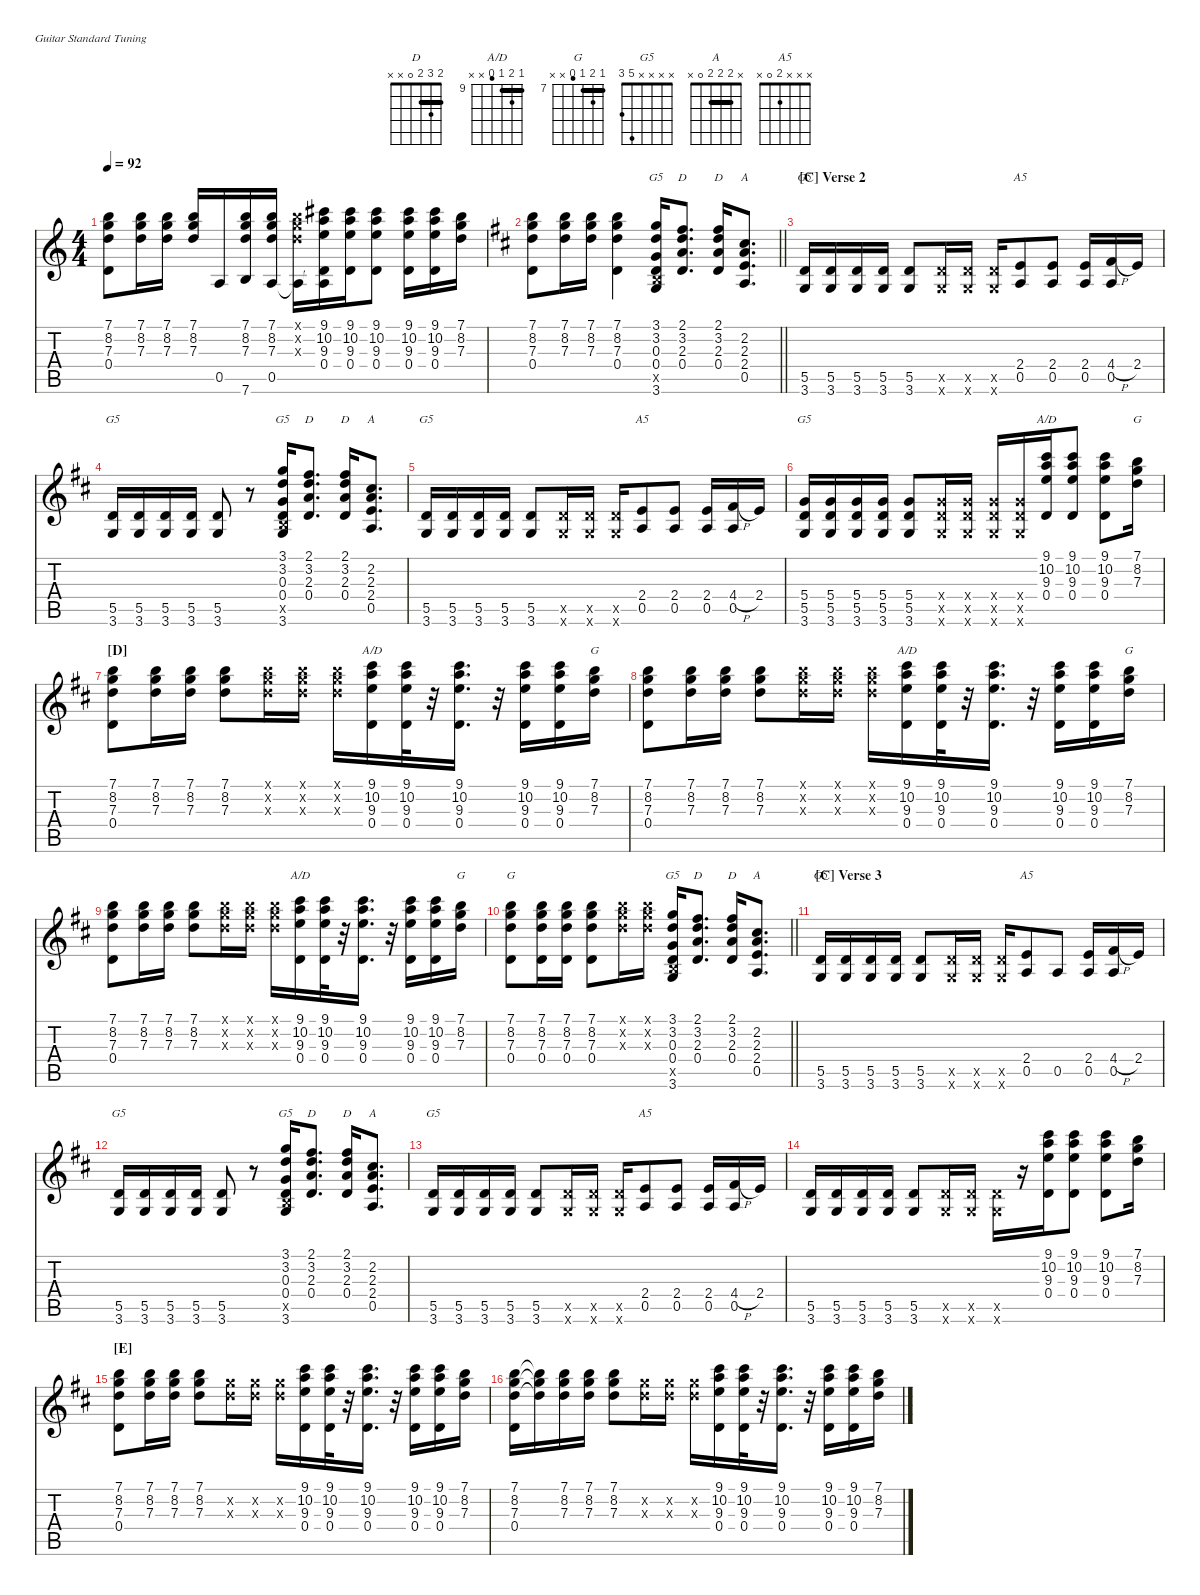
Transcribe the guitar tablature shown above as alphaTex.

\hideDynamics
\bracketExtendMode nobrackets
\singleTrackTrackNamePolicy hidden
\multiTrackTrackNamePolicy hidden
\firstSystemTrackNameMode fullname
\firstSystemTrackNameOrientation horizontal
\otherSystemsTrackNameOrientation horizontal
\track ("Acoustic" "S-Gt") {instrument acousticguitarsteel}
\staff {score tabs}
\tuning (E4 B3 G3 D3 A2 E2)
\chord ("D" 2 3 2 0 x x) {barre 2}
\chord ("A/D" 9 10 9 8 x x) {firstfret 9 barre 9}
\chord ("G" 7 8 7 x x x) {firstfret 7 barre 7}
\chord ("G5" 3 3 0 0 x 3)
\chord ("A" x 2 2 2 0 x) {barre (2 2)}
\chord ("G5" x x x 5 5 3)
\chord ("A5" x x x 2 0 x)
\chord ("G5" x x x x 5 3)
\chord ("G" 7 8 7 6 x x) {firstfret 7 barre 7}
\ts (4 4)
\tempo 92
\clef g2
\ks c
(7.1 8.2 7.3 0.4).8{dy f beam Down} (7.1 8.2 7.3).16{beam Down} (7.1 8.2 7.3).16{beam Down} (7.1 8.2 7.3).16{beam Up} 0.5.16{beam Up} (7.1 8.2 7.3 7.6).16{beam Up} (7.1 8.2 7.3 0.5).16{beam Up} (7.1{x} 8.2{x} 7.3{x} 0.5{t}).16{beam Down} (9.1{acc #} 10.2 9.3 0.4 0.5{t}).16{beam Down} (9.1{acc #} 10.2 9.3 0.4).16{beam Down} (9.1{acc #} 10.2 9.3 0.4).8{beam Down} (9.1{acc #} 10.2 9.3 0.4).16{beam Down} (9.1{acc #} 10.2 9.3 0.4).16{beam Down} (7.1 8.2 7.3).16{beam Down} |
\barLineRight lightlight
\ks d
(7.1{acc forcenatural} 8.2{acc forcenatural} 7.3{acc forcenatural} 0.4{acc forcenatural}).8{beam Down} (7.1{acc forcenatural} 8.2{acc forcenatural} 7.3{acc forcenatural}).16{beam Down} (7.1{acc forcenatural} 8.2{acc forcenatural} 7.3{acc forcenatural}).16{beam Down} (7.1{acc forcenatural} 8.2{acc forcenatural} 7.3{acc forcenatural} 0.4{acc forcenatural}).4{beam Down} (3.1{acc forcenatural} 3.2{acc forcenatural} 0.3{acc forcenatural} 0.4{acc forcenatural} 2.5{x acc forcenatural} 3.6{acc forcenatural}).16{ch "G5" beam Up} (2.1{acc #} 3.2{acc forcenatural} 2.3{acc forcenatural} 0.4{acc forcenatural}).8{d ch "D" beam Up} (2.1{acc #} 3.2{acc forcenatural} 2.3{acc forcenatural} 0.4{acc forcenatural}).16{ch "D" beam Up} (2.2{acc #} 2.3{acc forcenatural} 2.4{acc forcenatural} 0.5{acc forcenatural}).8{d ch "A" beam Up} |
\section ("C" "Verse 2")
(5.5{acc forcenatural} 3.6{acc forcenatural}).16{ch "G5" beam Up} (5.5{acc forcenatural} 3.6{acc forcenatural}).16{beam Up} (5.5{acc forcenatural} 3.6{acc forcenatural}).16{beam Up} (5.5{acc forcenatural} 3.6{acc forcenatural}).16{beam Up} (5.5{acc forcenatural} 3.6{acc forcenatural}).8{beam Up} (5.5{x acc forcenatural} 3.6{x acc forcenatural}).16{beam Up} (5.5{x acc forcenatural} 3.6{x acc forcenatural}).16{beam Up} (5.5{x acc forcenatural} 3.6{x acc forcenatural}).16{beam Up} (0.5{acc forcenatural} 2.4{acc forcenatural}).8{ch "A5" beam Up} (2.4{acc forcenatural} 0.5{acc forcenatural}).8{beam Up} (2.4{acc forcenatural} 0.5{acc forcenatural}).16{beam Up} (4.4{h acc #} 0.5{acc forcenatural}).16{beam Up} 2.4{acc forcenatural}.16{beam Up} |
(5.5{acc forcenatural} 3.6{acc forcenatural}).16{ch "G5" beam Up} (5.5{acc forcenatural} 3.6{acc forcenatural}).16{beam Up} (5.5{acc forcenatural} 3.6{acc forcenatural}).16{beam Up} (5.5{acc forcenatural} 3.6{acc forcenatural}).16{beam Up} (5.5{acc forcenatural} 3.6{acc forcenatural}).8{beam Up} r.8{beam Up} (3.1{acc forcenatural} 3.2{acc forcenatural} 0.3{acc forcenatural} 0.4{acc forcenatural} 2.5{x acc forcenatural} 3.6{acc forcenatural}).16{ch "G5" beam Up} (2.1{acc #} 3.2{acc forcenatural} 2.3{acc forcenatural} 0.4{acc forcenatural}).8{d ch "D" beam Up} (2.1{acc #} 3.2{acc forcenatural} 2.3{acc forcenatural} 0.4{acc forcenatural}).16{ch "D" beam Up} (2.2{acc #} 2.3{acc forcenatural} 2.4{acc forcenatural} 0.5{acc forcenatural}).8{d ch "A" beam Up} |
(5.5{acc forcenatural} 3.6{acc forcenatural}).16{ch "G5" beam Up} (5.5{acc forcenatural} 3.6{acc forcenatural}).16{beam Up} (5.5{acc forcenatural} 3.6{acc forcenatural}).16{beam Up} (5.5{acc forcenatural} 3.6{acc forcenatural}).16{beam Up} (5.5{acc forcenatural} 3.6{acc forcenatural}).8{beam Up} (5.5{x acc forcenatural} 3.6{x acc forcenatural}).16{beam Up} (5.5{x acc forcenatural} 3.6{x acc forcenatural}).16{beam Up} (5.5{x acc forcenatural} 3.6{x acc forcenatural}).16{beam Up} (2.4{acc forcenatural} 0.5{acc forcenatural}).8{ch "A5" beam Up} (2.4{acc forcenatural} 0.5{acc forcenatural}).8{beam Up} (2.4{acc forcenatural} 0.5{acc forcenatural}).16{beam Up} (4.4{h acc #} 0.5{acc forcenatural}).16{beam Up} 2.4{acc forcenatural}.16{beam Up} |
(5.4{acc forcenatural} 5.5{acc forcenatural} 3.6{acc forcenatural}).16{ch "G5" beam Up} (5.4{acc forcenatural} 5.5{acc forcenatural} 3.6{acc forcenatural}).16{beam Up} (5.4{acc forcenatural} 5.5{acc forcenatural} 3.6{acc forcenatural}).16{beam Up} (5.4{acc forcenatural} 5.5{acc forcenatural} 3.6{acc forcenatural}).16{beam Up} (5.4{acc forcenatural} 5.5{acc forcenatural} 3.6{acc forcenatural}).8{beam Up} (5.4{x acc forcenatural} 5.5{x acc forcenatural} 3.6{x acc forcenatural}).16{beam Up} (5.4{x acc forcenatural} 5.5{x acc forcenatural} 3.6{x acc forcenatural}).16{beam Up} (5.4{x acc forcenatural} 5.5{x acc forcenatural} 3.6{x acc forcenatural}).16{beam Up} (5.4{x acc forcenatural} 5.5{x acc forcenatural} 3.6{x acc forcenatural}).16{beam Up} (9.1{acc #} 10.2{acc forcenatural} 9.3{acc forcenatural} 0.4{acc forcenatural}).16{ch "A/D" beam Up} (9.1{acc #} 10.2{acc forcenatural} 9.3{acc forcenatural} 0.4{acc forcenatural}).8{beam Up} (9.1{acc #} 10.2{acc forcenatural} 9.3{acc forcenatural} 0.4{acc forcenatural}).8{beam Down} (7.1{acc forcenatural} 8.2{acc forcenatural} 7.3{acc forcenatural}).16{ch "G" beam Down} |
\section ("D" "")
(7.1{acc forcenatural} 8.2{acc forcenatural} 7.3{acc forcenatural} 0.4{acc forcenatural}).8{beam Down} (7.1{acc forcenatural} 8.2{acc forcenatural} 7.3{acc forcenatural}).16{beam Down} (7.1{acc forcenatural} 8.2{acc forcenatural} 7.3{acc forcenatural}).16{beam Down} (7.1{acc forcenatural} 8.2{acc forcenatural} 7.3{acc forcenatural}).8{beam Down} (7.1{x acc forcenatural} 8.2{x acc forcenatural} 7.3{x acc forcenatural}).16{beam Down} (7.1{x acc forcenatural} 8.2{x acc forcenatural} 7.3{x acc forcenatural}).16{beam Down} (7.1{x acc forcenatural} 8.2{x acc forcenatural} 7.3{x acc forcenatural}).16{beam Down} (9.1{acc #} 10.2{acc forcenatural} 9.3{acc forcenatural} 0.4{acc forcenatural}).16{ch "A/D" beam Down} (9.1{acc #} 10.2{acc forcenatural} 9.3{acc forcenatural} 0.4{acc forcenatural}).32{beam Down} r.32{beam Down} (9.1{acc #} 10.2{acc forcenatural} 9.3{acc forcenatural} 0.4{acc forcenatural}).16{d beam Down} r.32{beam Down} (9.1{acc #} 10.2{acc forcenatural} 9.3{acc forcenatural} 0.4{acc forcenatural}).16{beam Down} (9.1{acc #} 10.2{acc forcenatural} 9.3{acc forcenatural} 0.4{acc forcenatural}).16{beam Down} (7.1{acc forcenatural} 8.2{acc forcenatural} 7.3{acc forcenatural}).16{ch "G" beam Down} |
(7.1{acc forcenatural} 8.2{acc forcenatural} 7.3{acc forcenatural} 0.4{acc forcenatural}).8{beam Down} (7.1{acc forcenatural} 8.2{acc forcenatural} 7.3{acc forcenatural}).16{beam Down} (7.1{acc forcenatural} 8.2{acc forcenatural} 7.3{acc forcenatural}).16{beam Down} (7.1{acc forcenatural} 8.2{acc forcenatural} 7.3{acc forcenatural}).8{beam Down} (7.1{x acc forcenatural} 8.2{x acc forcenatural} 7.3{x acc forcenatural}).16{beam Down} (7.1{x acc forcenatural} 8.2{x acc forcenatural} 7.3{x acc forcenatural}).16{beam Down} (7.1{x acc forcenatural} 8.2{x acc forcenatural} 7.3{x acc forcenatural}).16{beam Down} (9.1{acc #} 10.2{acc forcenatural} 9.3{acc forcenatural} 0.4{acc forcenatural}).16{ch "A/D" beam Down} (9.1{acc #} 10.2{acc forcenatural} 9.3{acc forcenatural} 0.4{acc forcenatural}).32{beam Down} r.32{beam Down} (9.1{acc #} 10.2{acc forcenatural} 9.3{acc forcenatural} 0.4{acc forcenatural}).16{d beam Down} r.32{beam Down} (9.1{acc #} 10.2{acc forcenatural} 9.3{acc forcenatural} 0.4{acc forcenatural}).16{beam Down} (9.1{acc #} 10.2{acc forcenatural} 9.3{acc forcenatural} 0.4{acc forcenatural}).16{beam Down} (7.1{acc forcenatural} 8.2{acc forcenatural} 7.3{acc forcenatural}).16{ch "G" beam Down} |
(7.1{acc forcenatural} 8.2{acc forcenatural} 7.3{acc forcenatural} 0.4{acc forcenatural}).8{beam Down} (7.1{acc forcenatural} 8.2{acc forcenatural} 7.3{acc forcenatural}).16{beam Down} (7.1{acc forcenatural} 8.2{acc forcenatural} 7.3{acc forcenatural}).16{beam Down} (7.1{acc forcenatural} 8.2{acc forcenatural} 7.3{acc forcenatural}).8{beam Down} (7.1{x acc forcenatural} 8.2{x acc forcenatural} 7.3{x acc forcenatural}).16{beam Down} (7.1{x acc forcenatural} 8.2{x acc forcenatural} 7.3{x acc forcenatural}).16{beam Down} (7.1{x acc forcenatural} 8.2{x acc forcenatural} 7.3{x acc forcenatural}).16{beam Down} (9.1{acc #} 10.2{acc forcenatural} 9.3{acc forcenatural} 0.4{acc forcenatural}).16{ch "A/D" beam Down} (9.1{acc #} 10.2{acc forcenatural} 9.3{acc forcenatural} 0.4{acc forcenatural}).32{beam Down} r.32{beam Down} (9.1{acc #} 10.2{acc forcenatural} 9.3{acc forcenatural} 0.4{acc forcenatural}).16{d beam Down} r.32{beam Down} (9.1{acc #} 10.2{acc forcenatural} 9.3{acc forcenatural} 0.4{acc forcenatural}).16{beam Down} (9.1{acc #} 10.2{acc forcenatural} 9.3{acc forcenatural} 0.4{acc forcenatural}).16{beam Down} (7.1{acc forcenatural} 8.2{acc forcenatural} 7.3{acc forcenatural}).16{ch "G" beam Down} |
\barLineRight lightlight
(7.1{acc forcenatural} 8.2{acc forcenatural} 7.3{acc forcenatural} 0.4{acc forcenatural}).8{ch "G" beam Down} (7.1{acc forcenatural} 8.2{acc forcenatural} 7.3{acc forcenatural} 0.4{acc forcenatural}).16{beam Down} (7.1{acc forcenatural} 8.2{acc forcenatural} 7.3{acc forcenatural} 0.4{acc forcenatural}).16{beam Down} (7.1{acc forcenatural} 8.2{acc forcenatural} 7.3{acc forcenatural} 0.4{acc forcenatural}).8{beam Down} (7.1{x acc forcenatural} 8.2{x acc forcenatural} 7.3{x acc forcenatural}).16{beam Down} (7.1{x acc forcenatural} 8.2{x acc forcenatural} 7.3{x acc forcenatural}).16{beam Down} (3.1{acc forcenatural} 3.2{acc forcenatural} 0.3{acc forcenatural} 0.4{acc forcenatural} 2.5{x acc forcenatural} 3.6{acc forcenatural}).16{ch "G5" dy ff beam Up} (2.1{acc #} 3.2{acc forcenatural} 2.3{acc forcenatural} 0.4{acc forcenatural}).8{d ch "D" beam Up} (2.1{acc #} 3.2{acc forcenatural} 2.3{acc forcenatural} 0.4{acc forcenatural}).16{ch "D" beam Up} (2.2{acc #} 2.3{acc forcenatural} 2.4{acc forcenatural} 0.5{acc forcenatural}).8{d ch "A" beam Up} |
\section ("C" "Verse 3")
(5.5{acc forcenatural} 3.6{acc forcenatural}).16{ch "G5" dy f beam Up} (5.5{acc forcenatural} 3.6{acc forcenatural}).16{beam Up} (5.5{acc forcenatural} 3.6{acc forcenatural}).16{beam Up} (5.5{acc forcenatural} 3.6{acc forcenatural}).16{beam Up} (5.5{acc forcenatural} 3.6{acc forcenatural}).8{beam Up} (5.5{x acc forcenatural} 3.6{x acc forcenatural}).16{beam Up} (5.5{x acc forcenatural} 3.6{x acc forcenatural}).16{beam Up} (5.5{x acc forcenatural} 3.6{x acc forcenatural}).16{beam Up} (2.4{acc forcenatural} 0.5{acc forcenatural}).8{ch "A5" beam Up} 0.5{acc forcenatural}.8{beam Up} (2.4{acc forcenatural} 0.5{acc forcenatural}).16{beam Up} (4.4{h acc #} 0.5{acc forcenatural}).16{beam Up} 2.4{acc forcenatural}.16{beam Up} |
(5.5{acc forcenatural} 3.6{acc forcenatural}).16{ch "G5" beam Up} (5.5{acc forcenatural} 3.6{acc forcenatural}).16{beam Up} (5.5{acc forcenatural} 3.6{acc forcenatural}).16{beam Up} (5.5{acc forcenatural} 3.6{acc forcenatural}).16{beam Up} (5.5{acc forcenatural} 3.6{acc forcenatural}).8{beam Up} r.8{beam Up} (3.1{acc forcenatural} 3.2{acc forcenatural} 0.3{acc forcenatural} 0.4{acc forcenatural} 2.5{x acc forcenatural} 3.6{acc forcenatural}).16{ch "G5" beam Up} (2.1{acc #} 3.2{acc forcenatural} 2.3{acc forcenatural} 0.4{acc forcenatural}).8{d ch "D" beam Up} (2.1{acc #} 3.2{acc forcenatural} 2.3{acc forcenatural} 0.4{acc forcenatural}).16{ch "D" beam Up} (2.2{acc #} 2.3{acc forcenatural} 2.4{acc forcenatural} 0.5{acc forcenatural}).8{d ch "A" beam Up} |
(5.5{acc forcenatural} 3.6{acc forcenatural}).16{ch "G5" beam Up} (5.5{acc forcenatural} 3.6{acc forcenatural}).16{beam Up} (5.5{acc forcenatural} 3.6{acc forcenatural}).16{beam Up} (5.5{acc forcenatural} 3.6{acc forcenatural}).16{beam Up} (5.5{acc forcenatural} 3.6{acc forcenatural}).8{beam Up} (5.5{x acc forcenatural} 3.6{x acc forcenatural}).16{beam Up} (5.5{x acc forcenatural} 3.6{x acc forcenatural}).16{beam Up} (5.5{x acc forcenatural} 3.6{x acc forcenatural}).16{beam Up} (2.4{acc forcenatural} 0.5{acc forcenatural}).8{ch "A5" beam Up} (2.4{acc forcenatural} 0.5{acc forcenatural}).8{beam Up} (2.4{acc forcenatural} 0.5{acc forcenatural}).16{beam Up} (4.4{h acc #} 0.5{acc forcenatural}).16{beam Up} 2.4{acc forcenatural}.16{beam Up} |
(5.5{acc forcenatural} 3.6{acc forcenatural}).16{dy mf beam Up} (5.5{acc forcenatural} 3.6{acc forcenatural}).16{beam Up} (5.5{acc forcenatural} 3.6{acc forcenatural}).16{beam Up} (5.5{acc forcenatural} 3.6{acc forcenatural}).16{beam Up} (5.5{acc forcenatural} 3.6{acc forcenatural}).8{beam Up} (5.5{x acc forcenatural} 3.6{x acc forcenatural}).16{dy f beam Up} (5.5{x acc forcenatural} 3.6{x acc forcenatural}).16{beam Up} (5.5{x acc forcenatural} 3.6{x acc forcenatural}).16{beam Down} r.16{beam Down} (9.1{acc #} 10.2{acc forcenatural} 9.3{acc forcenatural} 0.4{acc forcenatural}).16{beam Down} (9.1{acc #} 10.2{acc forcenatural} 9.3{acc forcenatural} 0.4{acc forcenatural}).8{beam Down} (9.1{acc #} 10.2{acc forcenatural} 9.3{acc forcenatural} 0.4{acc forcenatural}).8{beam Down} (7.1{acc forcenatural} 8.2{acc forcenatural} 7.3{acc forcenatural}).16{beam Down} |
\section ("E" "")
(7.1{acc forcenatural} 8.2{acc forcenatural} 7.3{acc forcenatural} 0.4{acc forcenatural}).8{beam Down} (7.1{acc forcenatural} 8.2{acc forcenatural} 7.3{acc forcenatural}).16{beam Down} (7.1{acc forcenatural} 8.2{acc forcenatural} 7.3{acc forcenatural}).16{beam Down} (7.1{acc forcenatural} 8.2{acc forcenatural} 7.3{acc forcenatural}).8{beam Down} (8.2{x acc forcenatural} 7.3{x acc forcenatural}).16{dy mf beam Down} (8.2{x acc forcenatural} 7.3{x acc forcenatural}).16{beam Down} (8.2{x acc forcenatural} 7.3{x acc forcenatural}).16{beam Down} (9.1{acc #} 10.2{acc forcenatural} 9.3{acc forcenatural} 0.4{acc forcenatural}).16{dy f beam Down} (9.1{acc #} 10.2{acc forcenatural} 9.3{acc forcenatural} 0.4{acc forcenatural}).32{beam Down} r.32{beam Down} (9.1{acc #} 10.2{acc forcenatural} 9.3{acc forcenatural} 0.4{acc forcenatural}).16{d beam Down} r.32{beam Down} (9.1{acc #} 10.2{acc forcenatural} 9.3{acc forcenatural} 0.4{acc forcenatural}).16{beam Down} (9.1{acc #} 10.2{acc forcenatural} 9.3{acc forcenatural} 0.4{acc forcenatural}).16{beam Down} (7.1{acc forcenatural} 8.2{acc forcenatural} 7.3{acc forcenatural}).16{beam Down} |
(7.1{acc forcenatural} 8.2{acc forcenatural} 7.3{acc forcenatural} 0.4{acc forcenatural}).16{beam Down} (7.1{t acc forcenatural} 8.2{t acc forcenatural} 7.3{t acc forcenatural}).16{beam Down} (7.1{acc forcenatural} 8.2{acc forcenatural} 7.3{acc forcenatural}).16{beam Down} (7.1{acc forcenatural} 8.2{acc forcenatural} 7.3{acc forcenatural}).16{beam Down} (7.1{acc forcenatural} 8.2{acc forcenatural} 7.3{acc forcenatural}).8{beam Down} (8.2{x acc forcenatural} 7.3{x acc forcenatural}).16{dy mf beam Down} (8.2{x acc forcenatural} 7.3{x acc forcenatural}).16{beam Down} (8.2{x acc forcenatural} 7.3{x acc forcenatural}).16{beam Down} (9.1{acc #} 10.2{acc forcenatural} 9.3{acc forcenatural} 0.4{acc forcenatural}).16{dy f beam Down} (9.1{acc #} 10.2{acc forcenatural} 9.3{acc forcenatural} 0.4{acc forcenatural}).32{beam Down} r.32{beam Down} (9.1{acc #} 10.2{acc forcenatural} 9.3{acc forcenatural} 0.4{acc forcenatural}).16{d beam Down} r.32{beam Down} (9.1{acc #} 10.2{acc forcenatural} 9.3{acc forcenatural} 0.4{acc forcenatural}).16{beam Down} (9.1{acc #} 10.2{acc forcenatural} 9.3{acc forcenatural} 0.4{acc forcenatural}).16{beam Down} (7.1{acc forcenatural} 8.2{acc forcenatural} 7.3{acc forcenatural}).16{beam Down}
